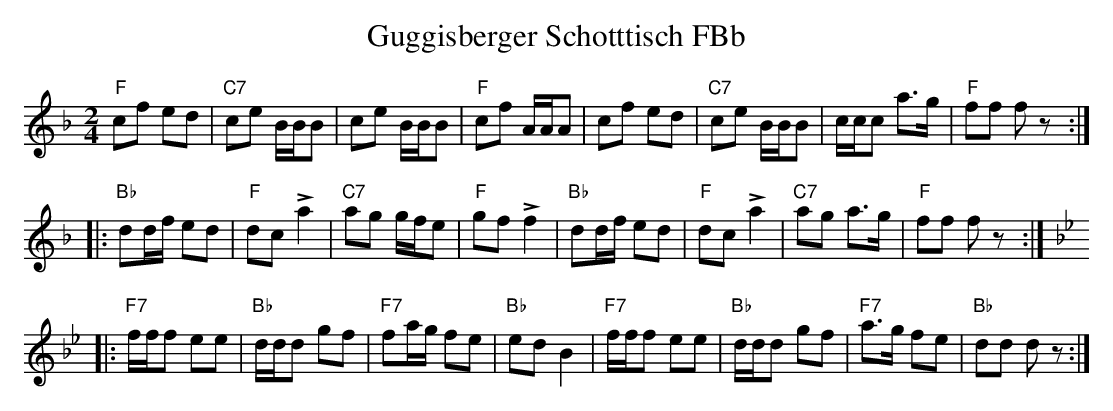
X:1
T: Guggisberger Schotttisch FBb
M:2/4
L:1/8
K:F
"F"cf ed | "C7"ce B/B/B | ce B/B/B | "F"cf A/A/A | cf ed | "C7"ce B/B/B | c/c/c a>g | "F"ff fz ::
"Bb"dd/f/ ed | "F"dc +>+a2 | "C7"ag g/f/e | "F"gf +>+f2 | "Bb"dd/f/ ed | "F"dc +>+a2 | "C7"ag a>g | "F"ff fz :: [K:Bb]
"F7"f/f/f ee | "Bb"d/d/d gf | "F7"fa/g/ fe | "Bb"edB2 | "F7"f/f/f ee | "Bb"d/d/d gf | "F7"a>g fe | "Bb"dd dz :|
